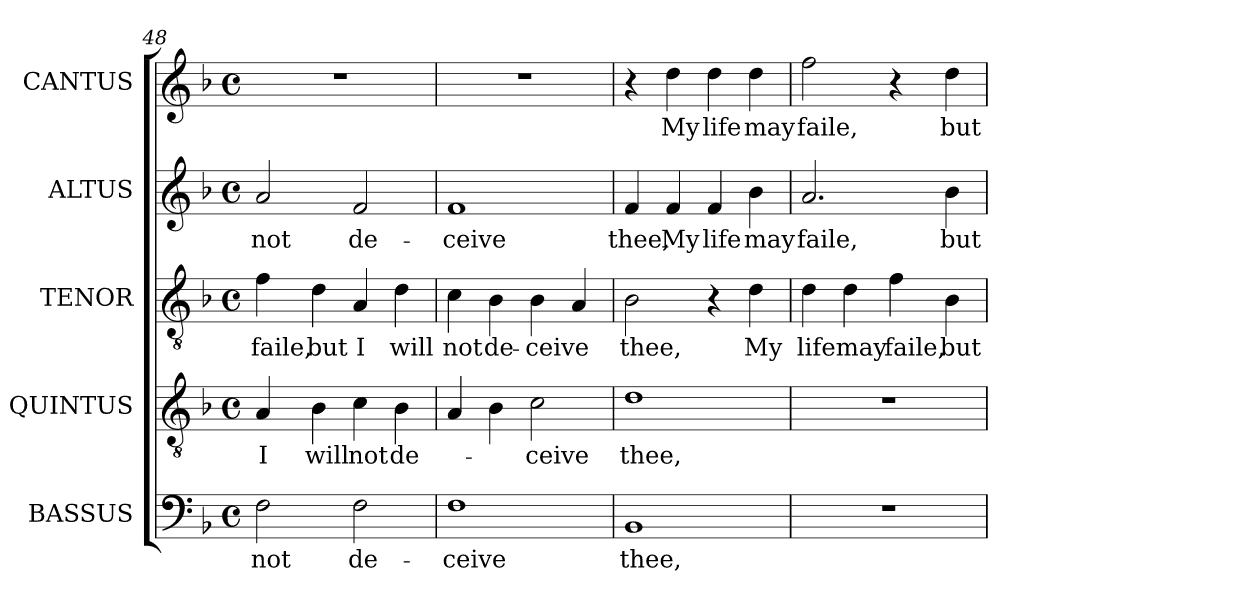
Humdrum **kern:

**kern	**text	**kern	**text	**kern	**text	**kern	**text	**kern	**text
*part5	*part5	*part4	*part4	*part3	*part3	*part2	*part2	*part1	*part1
*staff5	*staff5	*staff4	*staff4	*staff3	*staff3	*staff2	*staff2	*staff1	*staff1
*I"BASSUS	*	*I"QUINTUS	*	*I"TENOR	*	*I"ALTUS	*	*I"CANTUS	*
*I'B	*	*I'T	*	*	*	*	*	*I'S	*
*clefF4	*	*clefGv2	*	*clefGv2	*	*clefG2	*	*clefG2	*
*	*	*ITrd7c12	*	*ITrd7c12	*	*	*	*	*
*k[b-]	*	*k[b-]	*	*k[b-]	*	*k[b-]	*	*k[b-]	*
*d:	*	*d:	*	*d:	*	*d:	*	*d:	*
*M4/4	*	*M4/4	*	*M4/4	*	*M4/4	*	*M4/4	*
*met(c)	*	*met(c)	*	*met(c)	*	*met(c)	*	*met(c)	*
=48	=48	=48	=48	=48	=48	=48	=48	=48	=48
!	!LO:LY:b:color=#000000	!	!	!	!	!	!	!	!
!	!	!	!LO:LY:b:color=#000000	!	!	!	!	!	!
!	!	!	!	!	!LO:LY:b:color=#000000	!	!	!	!
!	!	!	!	!	!	!	!LO:LY:b:color=#000000	!	!
2Fi\	not	4AAi/	I	4Fi\	faile,	2ai/	not	1r	.
!	!	!	!LO:LY:b:color=#000000	!	!	!	!	!	!
!	!	!	!	!	!LO:LY:b:color=#000000	!	!	!	!
.	.	4BB-i\	will	4Di\	but	.	.	.	.
!	!LO:LY:b:color=#000000	!	!	!	!	!	!	!	!
!	!	!	!LO:LY:b:color=#000000	!	!	!	!	!	!
!	!	!	!	!	!LO:LY:b:color=#000000	!	!	!	!
!	!	!	!	!	!	!	!LO:LY:b:color=#000000	!	!
2Fi\	de-	4Ci\	not	4AAi/	I	2fi/	de-	.	.
!	!	!	!LO:LY:b:color=#000000	!	!	!	!	!	!
!	!	!	!	!	!LO:LY:b:color=#000000	!	!	!	!
.	.	4BB-i\	de-	4Di\	will	.	.	.	.
=49	=49	=49	=49	=49	=49	=49	=49	=49	=49
!	!LO:LY:b:color=#000000	!	!	!	!	!	!	!	!
!	!	!	!	!	!LO:LY:b:color=#000000	!	!	!	!
!	!	!	!	!	!	!	!LO:LY:b:color=#000000	!	!
1Fi	-ceive	4AAi/	.	4Ci\	not	1fi	-ceive	1r	.
!	!	!	!	!	!LO:LY:b:color=#000000	!	!	!	!
.	.	4BB-i\	.	4BB-i\	de-	.	.	.	.
!	!	!	!LO:LY:b:color=#000000	!	!	!	!	!	!
!	!	!	!	!	!LO:LY:b:color=#000000	!	!	!	!
.	.	2Ci\	-ceive	4BB-i\	-ceive	.	.	.	.
.	.	.	.	4AAi/	.	.	.	.	.
=50	=50	=50	=50	=50	=50	=50	=50	=50	=50
!	!LO:LY:b:color=#000000	!	!	!	!	!	!	!	!
!	!	!	!LO:LY:b:color=#000000	!	!	!	!	!	!
!	!	!	!	!	!LO:LY:b:color=#000000	!	!	!	!
!	!	!	!	!	!	!	!LO:LY:b:color=#000000	!	!
1BB-i	thee,	1Di	thee,	2BB-i\	thee,	4fi/	thee,	4r	.
!	!	!	!	!	!	!	!LO:LY:b:color=#000000	!	!
!	!	!	!	!	!	!	!	!	!LO:LY:b:color=#000000
.	.	.	.	.	.	4fi/	My	4ddi\	My
!	!	!	!	!	!	!	!LO:LY:b:color=#000000	!	!
!	!	!	!	!	!	!	!	!	!LO:LY:b:color=#000000
.	.	.	.	4r	.	4fi/	life	4ddi\	life
!	!	!	!	!	!LO:LY:b:color=#000000	!	!	!	!
!	!	!	!	!	!	!	!LO:LY:b:color=#000000	!	!
!	!	!	!	!	!	!	!	!	!LO:LY:b:color=#000000
.	.	.	.	4Di\	My	4b-i\	may	4ddi\	may
=51	=51	=51	=51	=51	=51	=51	=51	=51	=51
!	!	!	!	!	!LO:LY:b:color=#000000	!	!	!	!
!	!	!	!	!	!	!	!LO:LY:b:color=#000000	!	!
!	!	!	!	!	!	!	!	!	!LO:LY:b:color=#000000
1r	.	1r	.	4Di\	life	2.ai/	faile,	2ffi\	faile,
!	!	!	!	!	!LO:LY:b:color=#000000	!	!	!	!
.	.	.	.	4Di\	may	.	.	.	.
!	!	!	!	!	!LO:LY:b:color=#000000	!	!	!	!
.	.	.	.	4Fi\	faile,	.	.	4r	.
!	!	!	!	!	!LO:LY:b:color=#000000	!	!	!	!
!	!	!	!	!	!	!	!LO:LY:b:color=#000000	!	!
!	!	!	!	!	!	!	!	!	!LO:LY:b:color=#000000
.	.	.	.	4BB-i\	but	4b-i\	but	4ddi\	but
=	=	=	=	=	=	=	=	=	=
*-	*-	*-	*-	*-	*-	*-	*-	*-	*-
